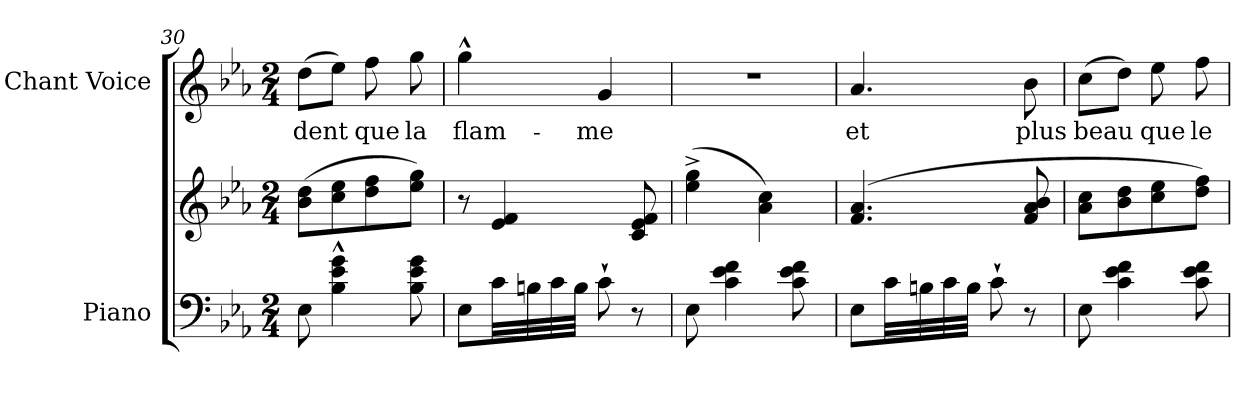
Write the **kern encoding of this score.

**kern	**kern	**kern	**text
*part2	*part2	*part1	*part1
*staff3	*staff2	*staff1	*staff1
*I"Piano	*	*I"Chant Voice	*
*I'Pno	*	*	*
*clefF4	*clefG2	*clefG2	*
*k[b-e-a-]	*k[b-e-a-]	*k[b-e-a-]	*
*M2/4	*M2/4	*M2/4	*
=30	=30	=30	=30
8E-\	(8b-\ 8dd\L	(8dd\L	-dent
4B-\^^ 4e-\^^ 4g\^^	8cc\ 8ee-\	8ee-\J)	.
.	8dd\ 8ff\	8ff\	que
8B-\ 8e-\ 8g\	8ee-\ 8gg\J)	8gg\	la
=31	=31	=31	=31
8E-\L	8r	4gg^^\	flam-
32c\LL	4e-/ 4f/	.	.
32Bn\	.	.	.
32c\	.	.	.
32B\JJJ	.	.	.
8c`\	.	4g/	-me
8r	8c/ 8e-/ 8f/	.	.
=32	=32	=32	=32
8E-\	(4ee-\^ 4gg\^	2r	.
4c\ 4e-\ 4f\	.	.	.
.	4a-\ 4cc\)	.	.
8c\ 8e-\ 8f\	.	.	.
=33	=33	=33	=33
8E-\L	(4.f/ 4.a-/	4.a-/	et
32c\LL	.	.	.
32Bn\	.	.	.
32c\	.	.	.
32B\JJJ	.	.	.
8c`\	.	.	.
8r	8f/ 8a-/ 8b-/	8b-\	plus
=34	=34	=34	=34
8E-\	8a-\ 8cc\L	(8cc\L	beau
4c\ 4e-\ 4f\	8b-\ 8dd\	8dd\J)	.
.	8cc\ 8ee-\	8ee-\	que
8c\ 8e-\ 8f\	8dd\ 8ff\J)	8ff\	le
=	=	=	=
*-	*-	*-	*-
